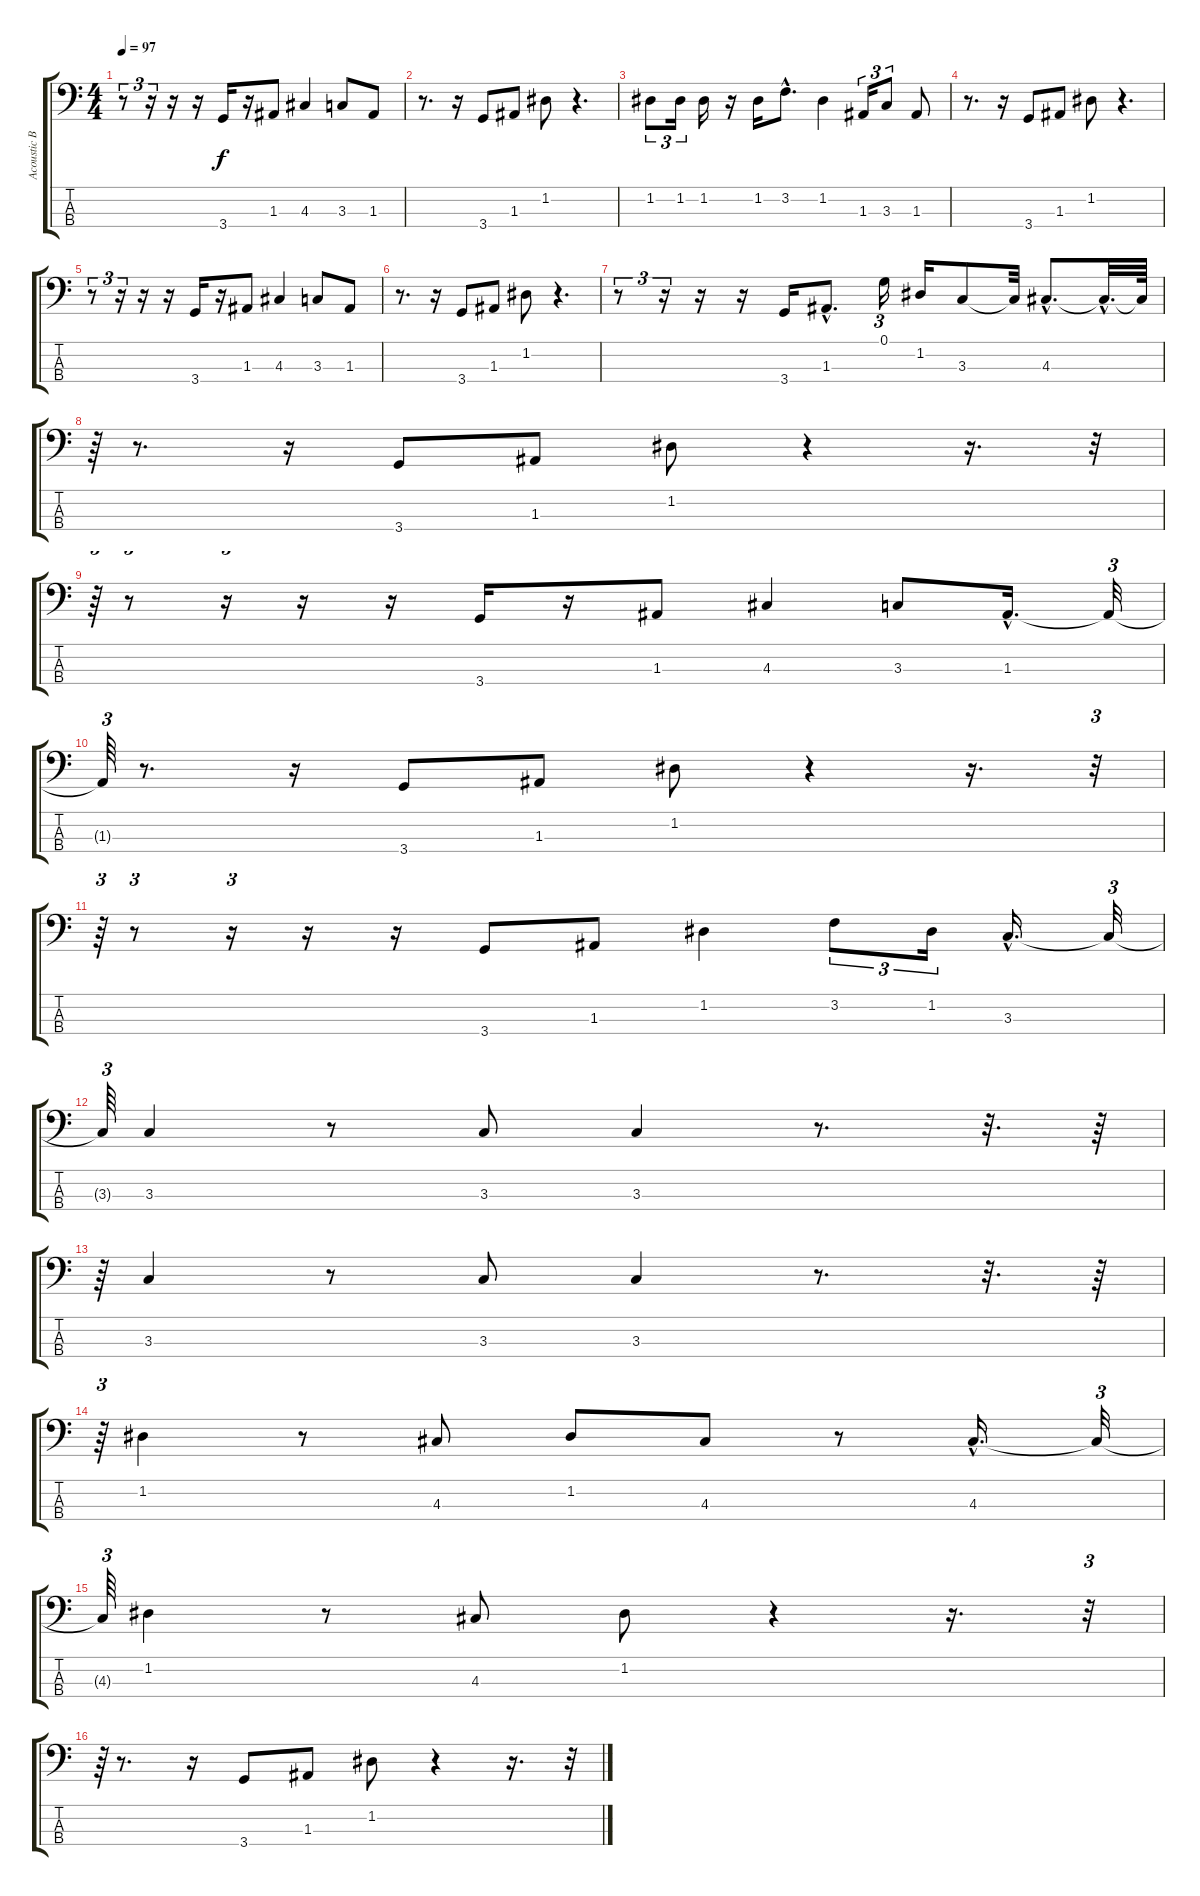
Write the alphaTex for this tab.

\track ("Acoustic Bass" "Acoustic B") {instrument acousticbass}
\staff {score tabs}
\tuning (G2 D2 A1 E1) {hide}
\ts (4 4)
\tempo 97
\clef f4
\ks c
r.8{tu (3 2) dy f} r.16{tu (3 2)} r.16 r.16 3.4.16 r.16 1.3.8 4.3.4 3.3.8 1.3.8 |
r.8{d} r.16 3.4.8 1.3.8 1.2.8 r.4{d} |
1.2.8{tu (3 2)} 1.2.16{tu (3 2)} 1.2.16 r.16 1.2.16 3.2{hac}.8{d} 1.2.4 1.3.16{tu (3 2)} 3.3.8{tu (3 2)} 1.3.8 |
r.8{d} r.16 3.4.8 1.3.8 1.2.8 r.4{d} |
r.8{tu (3 2)} r.16{tu (3 2)} r.16 r.16 3.4.16 r.16 1.3.8 4.3.4 3.3.8 1.3.8 |
r.8{d} r.16 3.4.8 1.3.8 1.2.8 r.4{d} |
r.8{tu (3 2)} r.16{tu (3 2)} r.16 r.16 3.4.16 1.3{hac}.8{d} 0.1.16{tu (3 2)} 1.2.16 3.3.8 3.3{t}.32 4.3{hac}.8{d} 4.3{hac t}.32{d} 4.3{t}.64 |
r.64{tu (3 2)} r.8{d} r.16 3.4.8 1.3.8 1.2.8 r.4 r.16{d} r.32{tu (3 2)} |
r.64{tu (3 2)} r.8{tu (3 2)} r.16{tu (3 2)} r.16 r.16 3.4.16 r.16 1.3.8 4.3.4 3.3.8 1.3{hac}.16{d} 1.3{t}.32{tu (3 2)} |
1.3{t}.64{tu (3 2)} r.8{d} r.16 3.4.8 1.3.8 1.2.8 r.4 r.16{d} r.32{tu (3 2)} |
r.64{tu (3 2)} r.8{tu (3 2)} r.16{tu (3 2)} r.16 r.16 3.4.8 1.3.8 1.2.4 3.2.8{tu (3 2)} 1.2.16{tu (3 2)} 3.3{hac}.16{d} 3.3{t}.32{tu (3 2)} |
3.3{t}.64{tu (3 2)} 3.3.4 r.8 3.3.8 3.3.4 r.8{d} r.32{d} r.64 |
r.64{tu (3 2)} 3.3.4 r.8 3.3.8 3.3.4 r.8{d} r.32{d} r.64 |
r.64{tu (3 2)} 1.2.4 r.8 4.3.8 1.2.8 4.3.8 r.8 4.3{hac}.16{d} 4.3{t}.32{tu (3 2)} |
4.3{t}.64{tu (3 2)} 1.2.4 r.8 4.3.8 1.2.8 r.4 r.16{d} r.32{tu (3 2)} |
r.64{tu (3 2)} r.8{d} r.16 3.4.8 1.3.8 1.2.8 r.4 r.16{d} r.32{tu (3 2)}
